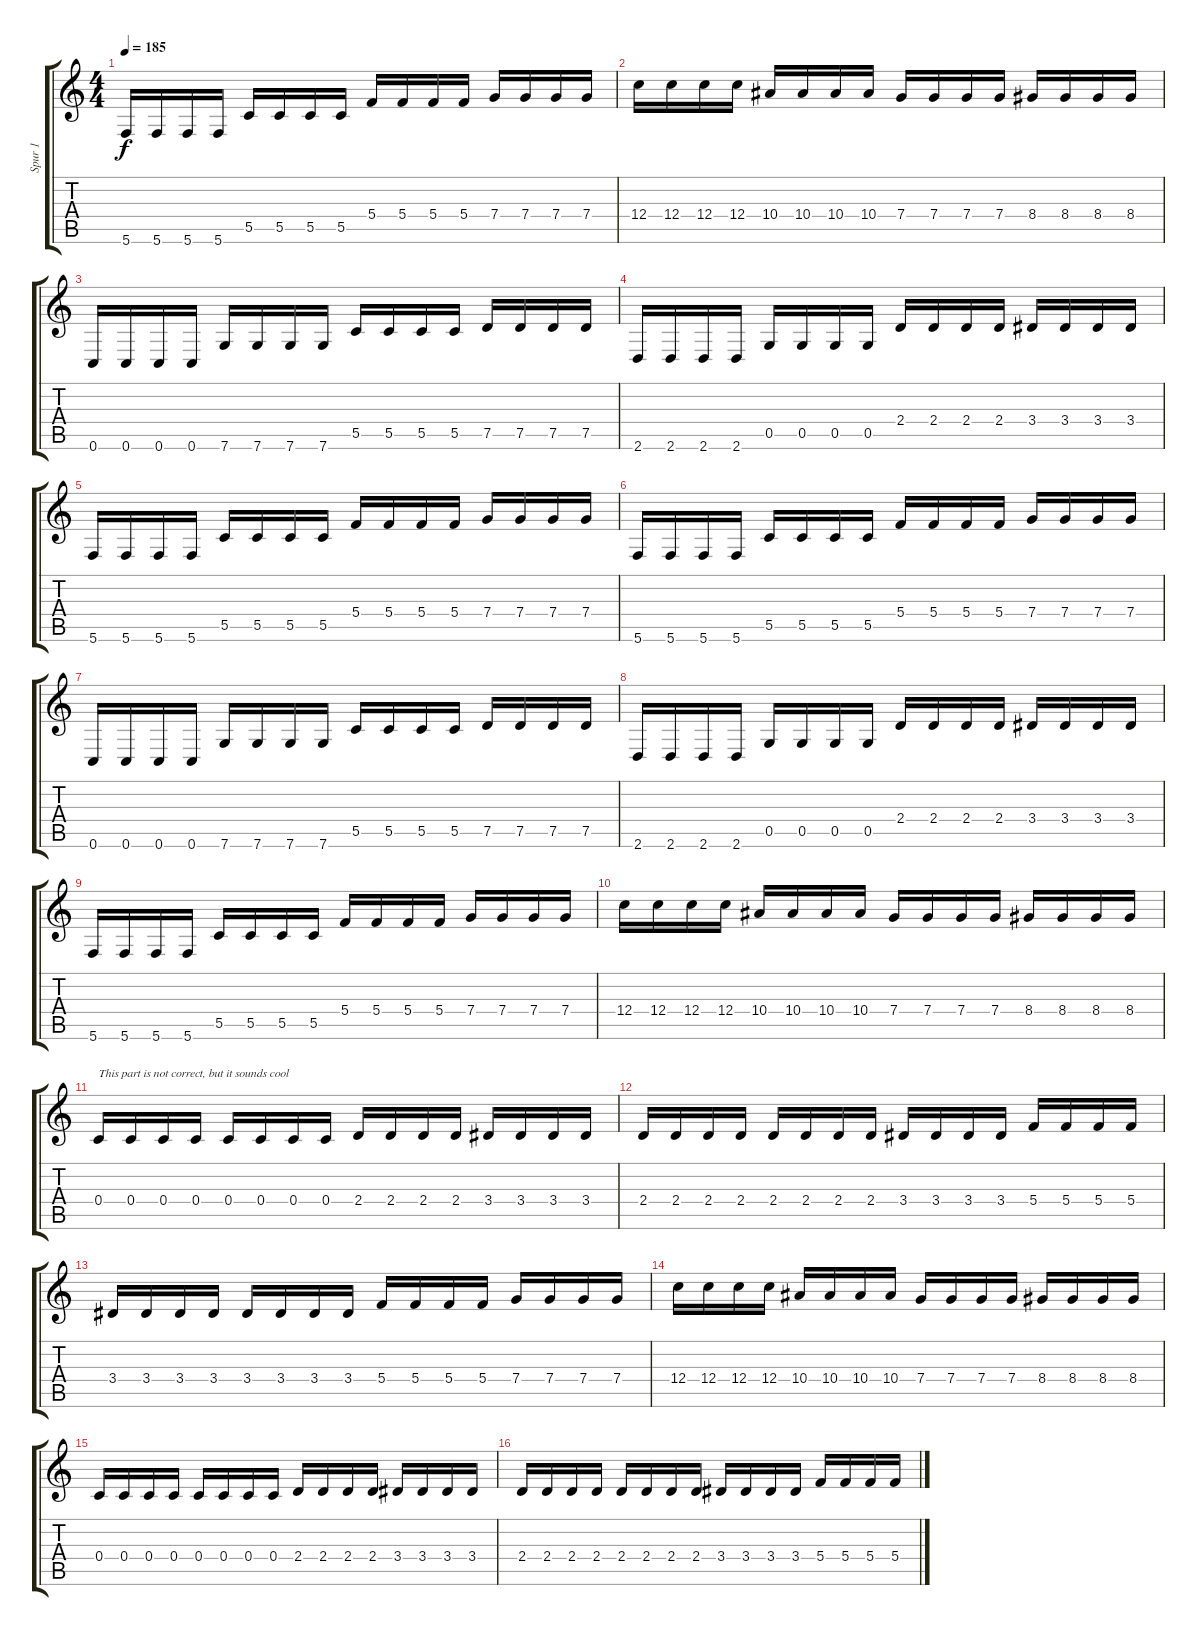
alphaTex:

\track ("Spur 1" "Spur 1") {instrument overdrivenguitar}
\staff {score tabs}
\tuning (D4 A3 F3 C3 G2 C2) {hide}
\ts (4 4)
\tempo 185
\clef g2
\ks c
5.6.16{dy f} 5.6.16 5.6.16 5.6.16 5.5.16 5.5.16 5.5.16 5.5.16 5.4.16 5.4.16 5.4.16 5.4.16 7.4.16 7.4.16 7.4.16 7.4.16 |
12.4.16 12.4.16 12.4.16 12.4.16 10.4.16 10.4.16 10.4.16 10.4.16 7.4.16 7.4.16 7.4.16 7.4.16 8.4.16 8.4.16 8.4.16 8.4.16 |
0.6.16 0.6.16 0.6.16 0.6.16 7.6.16 7.6.16 7.6.16 7.6.16 5.5.16 5.5.16 5.5.16 5.5.16 7.5.16 7.5.16 7.5.16 7.5.16 |
2.6.16 2.6.16 2.6.16 2.6.16 0.5.16 0.5.16 0.5.16 0.5.16 2.4.16 2.4.16 2.4.16 2.4.16 3.4.16 3.4.16 3.4.16 3.4.16 |
5.6.16 5.6.16 5.6.16 5.6.16 5.5.16 5.5.16 5.5.16 5.5.16 5.4.16 5.4.16 5.4.16 5.4.16 7.4.16 7.4.16 7.4.16 7.4.16 |
5.6.16 5.6.16 5.6.16 5.6.16 5.5.16 5.5.16 5.5.16 5.5.16 5.4.16 5.4.16 5.4.16 5.4.16 7.4.16 7.4.16 7.4.16 7.4.16 |
0.6.16 0.6.16 0.6.16 0.6.16 7.6.16 7.6.16 7.6.16 7.6.16 5.5.16 5.5.16 5.5.16 5.5.16 7.5.16 7.5.16 7.5.16 7.5.16 |
2.6.16 2.6.16 2.6.16 2.6.16 0.5.16 0.5.16 0.5.16 0.5.16 2.4.16 2.4.16 2.4.16 2.4.16 3.4.16 3.4.16 3.4.16 3.4.16 |
5.6.16 5.6.16 5.6.16 5.6.16 5.5.16 5.5.16 5.5.16 5.5.16 5.4.16 5.4.16 5.4.16 5.4.16 7.4.16 7.4.16 7.4.16 7.4.16 |
12.4.16 12.4.16 12.4.16 12.4.16 10.4.16 10.4.16 10.4.16 10.4.16 7.4.16 7.4.16 7.4.16 7.4.16 8.4.16 8.4.16 8.4.16 8.4.16 |
0.4.16{txt "This part is not correct, but it sounds cool"} 0.4.16 0.4.16 0.4.16 0.4.16 0.4.16 0.4.16 0.4.16 2.4.16 2.4.16 2.4.16 2.4.16 3.4.16 3.4.16 3.4.16 3.4.16 |
2.4.16 2.4.16 2.4.16 2.4.16 2.4.16 2.4.16 2.4.16 2.4.16 3.4.16 3.4.16 3.4.16 3.4.16 5.4.16 5.4.16 5.4.16 5.4.16 |
3.4.16 3.4.16 3.4.16 3.4.16 3.4.16 3.4.16 3.4.16 3.4.16 5.4.16 5.4.16 5.4.16 5.4.16 7.4.16 7.4.16 7.4.16 7.4.16 |
12.4.16 12.4.16 12.4.16 12.4.16 10.4.16 10.4.16 10.4.16 10.4.16 7.4.16 7.4.16 7.4.16 7.4.16 8.4.16 8.4.16 8.4.16 8.4.16 |
0.4.16 0.4.16 0.4.16 0.4.16 0.4.16 0.4.16 0.4.16 0.4.16 2.4.16 2.4.16 2.4.16 2.4.16 3.4.16 3.4.16 3.4.16 3.4.16 |
2.4.16 2.4.16 2.4.16 2.4.16 2.4.16 2.4.16 2.4.16 2.4.16 3.4.16 3.4.16 3.4.16 3.4.16 5.4.16 5.4.16 5.4.16 5.4.16
